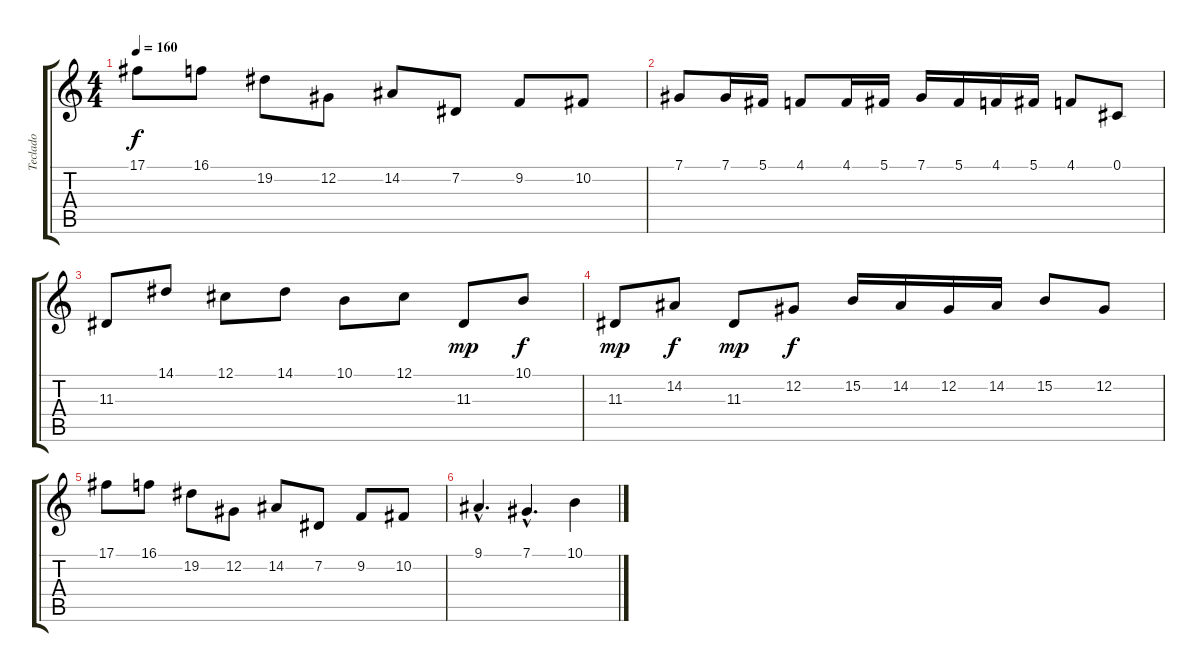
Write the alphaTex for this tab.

\track ("Teclado" "Teclado") {instrument electricgrandpiano}
\staff {score tabs}
\tuning (Db4 Ab3 E3 B2 Gb2 Db2) {hide}
\ts (4 4)
\tempo 160
\clef g2
\ks c
17.1.8{dy f} 16.1.8 19.2.8 12.2.8 14.2.8 7.2.8 9.2.8 10.2.8 |
7.1.8 7.1.16 5.1.16 4.1.8 4.1.16 5.1.16 7.1.16 5.1.16 4.1.16 5.1.16 4.1.8 0.1.8 |
11.3.8 14.1.8 12.1.8 14.1.8 10.1.8 12.1.8 11.3.8{dy mp} 10.1.8{dy f} |
11.3.8{dy mp} 14.2.8{dy f} 11.3.8{dy mp} 12.2.8{dy f} 15.2.16 14.2.16 12.2.16 14.2.16 15.2.8 12.2.8 |
17.1.8 16.1.8 19.2.8 12.2.8 14.2.8 7.2.8 9.2.8 10.2.8 |
9.1{hac}.4{d} 7.1{hac}.4{d} 10.1.4
